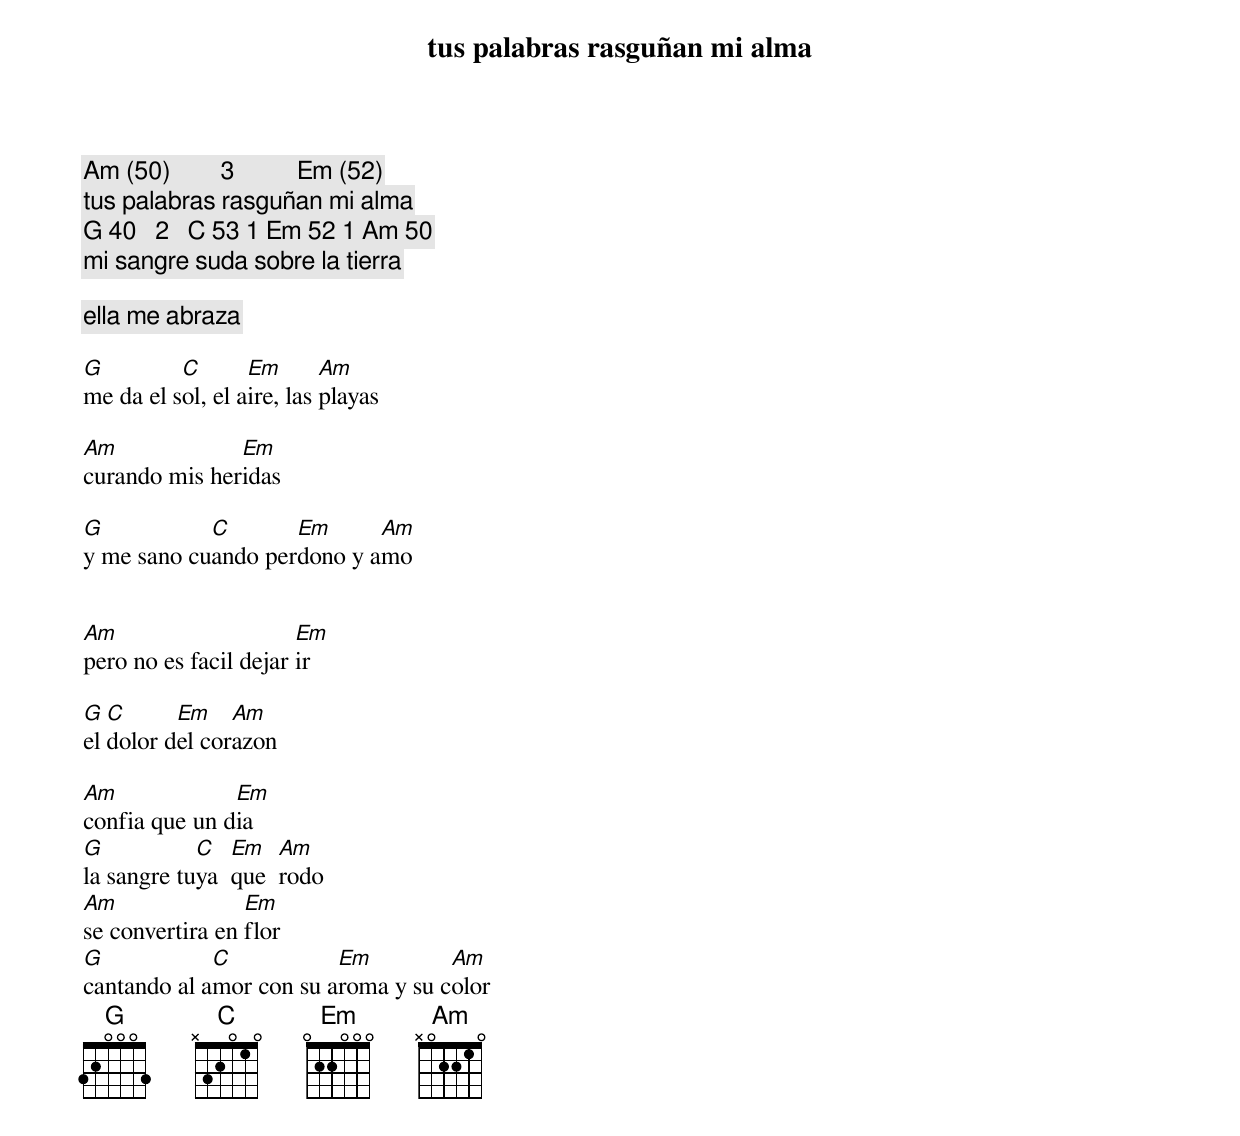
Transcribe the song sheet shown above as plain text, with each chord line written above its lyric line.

tus palabras rasguñan mi alma
April 2020 - LB

Am (50)        3          Em (52)
tus palabras rasguñan mi alma
G 40   2   C 53 1 Em 52 1 Am 50
mi sangre suda sobre la tierra

ella me abraza

G         C       Em       Am
me da el sol, el aire, las playas

Am             Em
curando mis heridas

G           C       Em      Am
y me sano cuando perdono y amo


Am                     Em
pero no es facil dejar ir

G  C      Em    Am
el dolor del corazon

Am             Em
confia que un dia
G           C   Em   Am
la sangre tuya  que  rodo
Am               Em
se convertira en flor
G            C           Em         Am
cantando al amor con su aroma y su color
